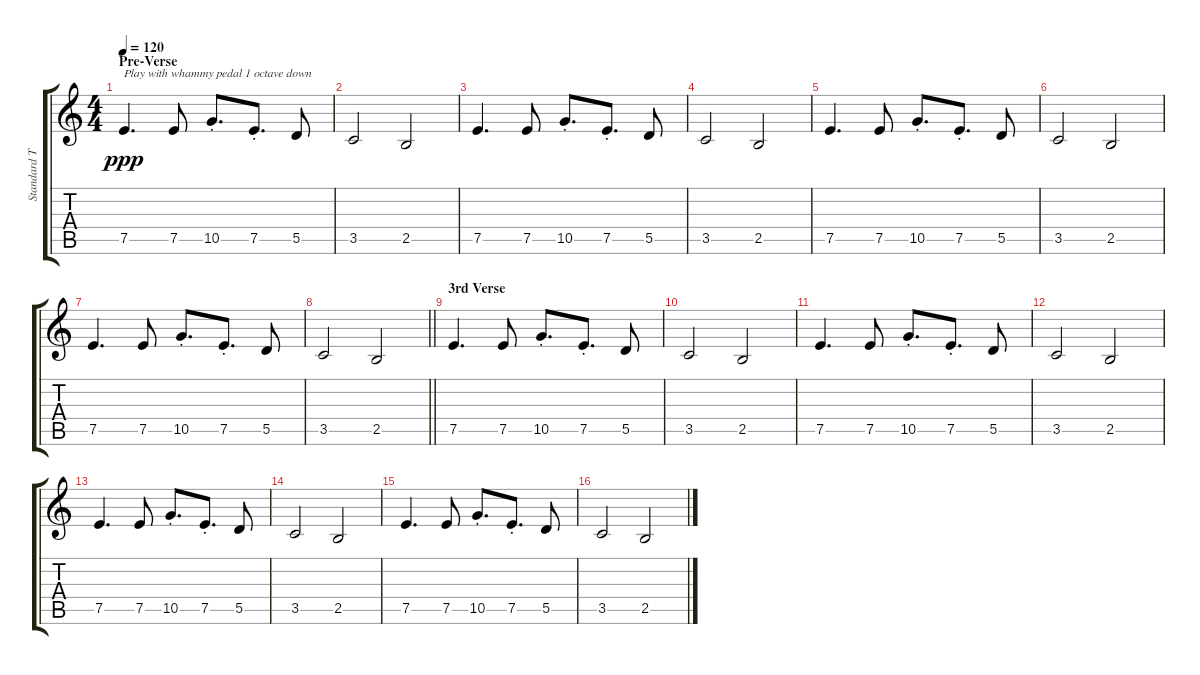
\track ("Standard Tuning" "Standard T") {instrument overdrivenguitar}
\staff {score tabs}
\tuning (E4 B3 G3 D3 A2 E2) {hide}
\ts (4 4)
\section ("" "Pre-Verse")
\tempo 120
\clef g2
\ks c
7.5.4{d txt "Play with whammy pedal 1 octave down" dy ppp} 7.5.8 10.5{st}.8{d} 7.5{st}.8{d} 5.5.8 |
3.5.2 2.5.2 |
7.5.4{d} 7.5.8 10.5{st}.8{d} 7.5{st}.8{d} 5.5.8 |
3.5.2 2.5.2 |
7.5.4{d} 7.5.8 10.5{st}.8{d} 7.5{st}.8{d} 5.5.8 |
3.5.2 2.5.2 |
7.5.4{d} 7.5.8 10.5{st}.8{d} 7.5{st}.8{d} 5.5.8 |
\barLineRight lightlight
3.5.2 2.5.2 |
\section ("" "3rd Verse")
7.5.4{d} 7.5.8 10.5{st}.8{d} 7.5{st}.8{d} 5.5.8 |
3.5.2 2.5.2 |
7.5.4{d} 7.5.8 10.5{st}.8{d} 7.5{st}.8{d} 5.5.8 |
3.5.2 2.5.2 |
7.5.4{d} 7.5.8 10.5{st}.8{d} 7.5{st}.8{d} 5.5.8 |
3.5.2 2.5.2 |
7.5.4{d} 7.5.8 10.5{st}.8{d} 7.5{st}.8{d} 5.5.8 |
3.5.2 2.5.2
